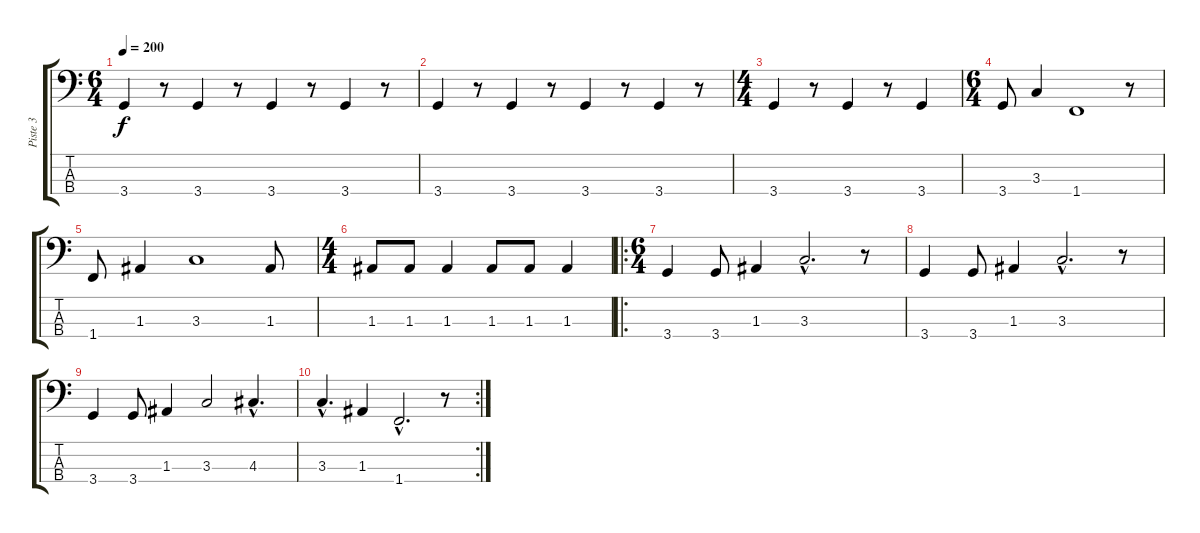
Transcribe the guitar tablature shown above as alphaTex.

\track ("Piste 3" "Piste 3") {instrument electricbasspick}
\staff {score tabs}
\tuning (G2 D2 A1 E1) {hide}
\ts (6 4)
\tempo 200
\clef f4
\ks c
3.4.4{dy f} r.8 3.4.4 r.8 3.4.4 r.8 3.4.4 r.8 |
3.4.4 r.8 3.4.4 r.8 3.4.4 r.8 3.4.4 r.8 |
\ts (4 4)
3.4.4 r.8 3.4.4 r.8 3.4.4 |
\ts (6 4)
3.4.8 3.3.4 1.4.1 r.8 |
1.4.8 1.3.4 3.3.1 1.3.8 |
\ts (4 4)
1.3.8 1.3.8 1.3.4 1.3.8 1.3.8 1.3.4 |
\ro
\ts (6 4)
3.4.4 3.4.8 1.3.4 3.3{hac}.2{d} r.8 |
3.4.4 3.4.8 1.3.4 3.3{hac}.2{d} r.8 |
3.4.4 3.4.8 1.3.4 3.3.2 4.3{hac}.4{d} |
\rc 2
3.3{hac}.4{d} 1.3.4 1.4{hac}.2{d} r.8
